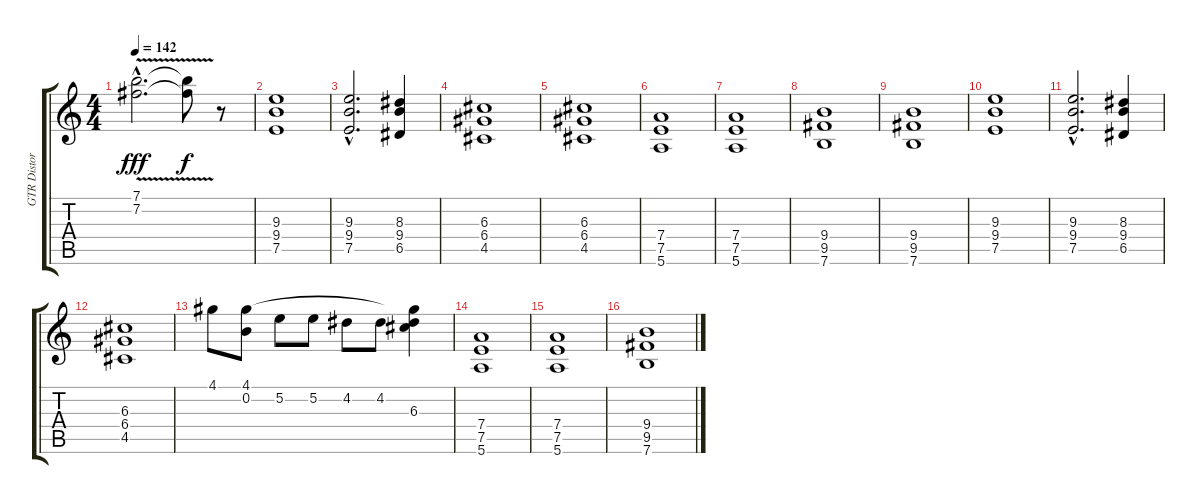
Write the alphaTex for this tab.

\track ("GTR Distorsion" "GTR Distor") {instrument overdrivenguitar}
\staff {score tabs}
\tuning (E4 B3 G3 D3 A2 E2) {hide}
\ts (4 4)
\tempo 142
\clef g2
\ks c
(7.1{hac} 7.2{v hac}).2{d dy fff} (7.1{t} 7.2{t}).8{dy f} r.8 |
(9.3 9.4 7.5).1 |
(9.3{hac} 9.4{hac} 7.5{hac}).2{d} (8.3 9.4 6.5).4 |
(6.3 6.4 4.5).1 |
(6.3 6.4 4.5).1 |
(7.4 7.5 5.6).1 |
(7.4 7.5 5.6).1 |
(9.4 9.5 7.6).1 |
(9.4 9.5 7.6).1 |
(9.3 9.4 7.5).1 |
(9.3{hac} 9.4{hac} 7.5{hac}).2{d} (8.3 9.4 6.5).4 |
(6.3 6.4 4.5).1 |
4.1.8 (4.1 0.2).8 5.2.8 5.2.8 4.2.8 4.2.8 (4.1{t} 4.2{t} 6.3).4 |
(7.4 7.5 5.6).1 |
(7.4 7.5 5.6).1 |
(9.4 9.5 7.6).1
